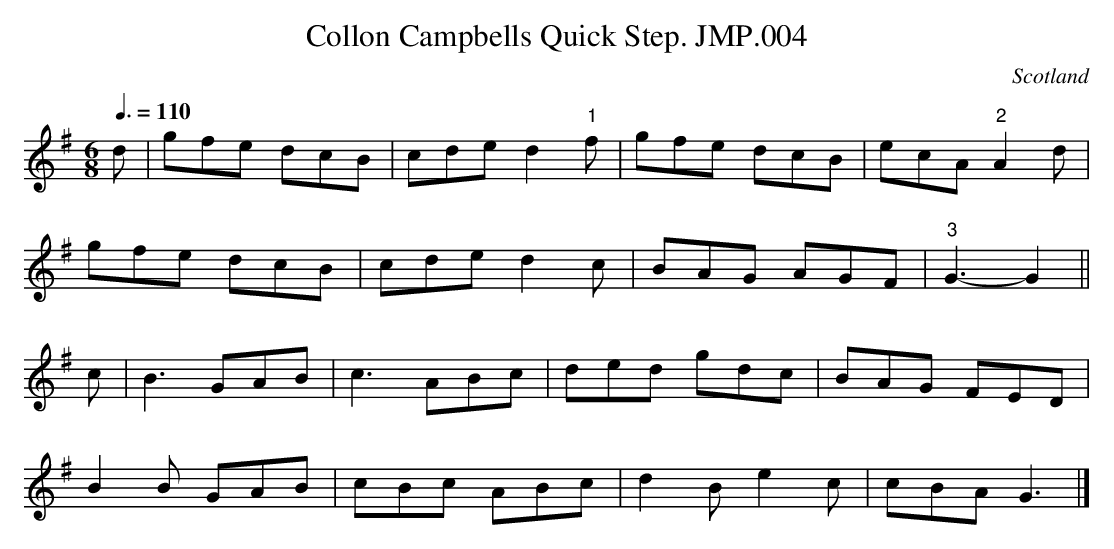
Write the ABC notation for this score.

X:1
T:Collon Campbells Quick Step. JMP.004
M:6/8
L:1/8
Q:3/8=110
O:Scotland
notC:"7  ..by M.G."
K:G major
d | gfe dcB | cde  d2 "1"f | gfe dcB | ecA "2"A2d |!
gfe dcB | cde d2 c | BAG AGF|"3" G3-G2 ||!
c | B3 GAB | c3 ABc | ded gdc | BAG FED |!
B2B GAB | cBc ABc | d2B e2c | cBA G3 |]
